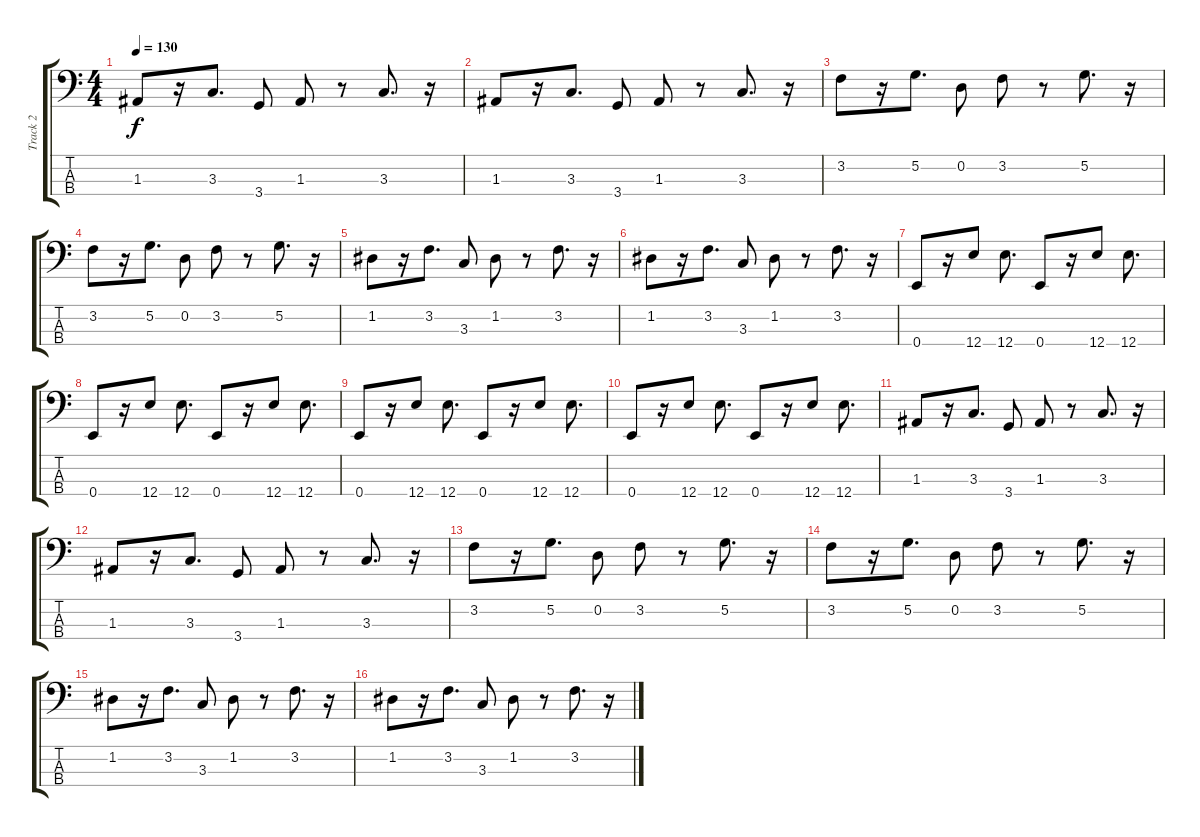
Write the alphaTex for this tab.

\track ("Track 2" "Track 2") {instrument electricbassfinger}
\staff {score tabs}
\tuning (G2 D2 A1 E1) {hide}
\ts (4 4)
\tempo 130
\clef f4
\ks c
1.3.8{dy f} r.16 3.3.8{d} 3.4.8 1.3.8 r.8 3.3.8{d} r.16 |
1.3.8 r.16 3.3.8{d} 3.4.8 1.3.8 r.8 3.3.8{d} r.16 |
3.2.8 r.16 5.2.8{d} 0.2.8 3.2.8 r.8 5.2.8{d} r.16 |
3.2.8 r.16 5.2.8{d} 0.2.8 3.2.8 r.8 5.2.8{d} r.16 |
1.2.8 r.16 3.2.8{d} 3.3.8 1.2.8 r.8 3.2.8{d} r.16 |
1.2.8 r.16 3.2.8{d} 3.3.8 1.2.8 r.8 3.2.8{d} r.16 |
0.4.8 r.16 12.4.8 12.4.8{d} 0.4.8 r.16 12.4.8 12.4.8{d} |
0.4.8 r.16 12.4.8 12.4.8{d} 0.4.8 r.16 12.4.8 12.4.8{d} |
0.4.8 r.16 12.4.8 12.4.8{d} 0.4.8 r.16 12.4.8 12.4.8{d} |
0.4.8 r.16 12.4.8 12.4.8{d} 0.4.8 r.16 12.4.8 12.4.8{d} |
1.3.8 r.16 3.3.8{d} 3.4.8 1.3.8 r.8 3.3.8{d} r.16 |
1.3.8 r.16 3.3.8{d} 3.4.8 1.3.8 r.8 3.3.8{d} r.16 |
3.2.8 r.16 5.2.8{d} 0.2.8 3.2.8 r.8 5.2.8{d} r.16 |
3.2.8 r.16 5.2.8{d} 0.2.8 3.2.8 r.8 5.2.8{d} r.16 |
1.2.8 r.16 3.2.8{d} 3.3.8 1.2.8 r.8 3.2.8{d} r.16 |
1.2.8 r.16 3.2.8{d} 3.3.8 1.2.8 r.8 3.2.8{d} r.16
